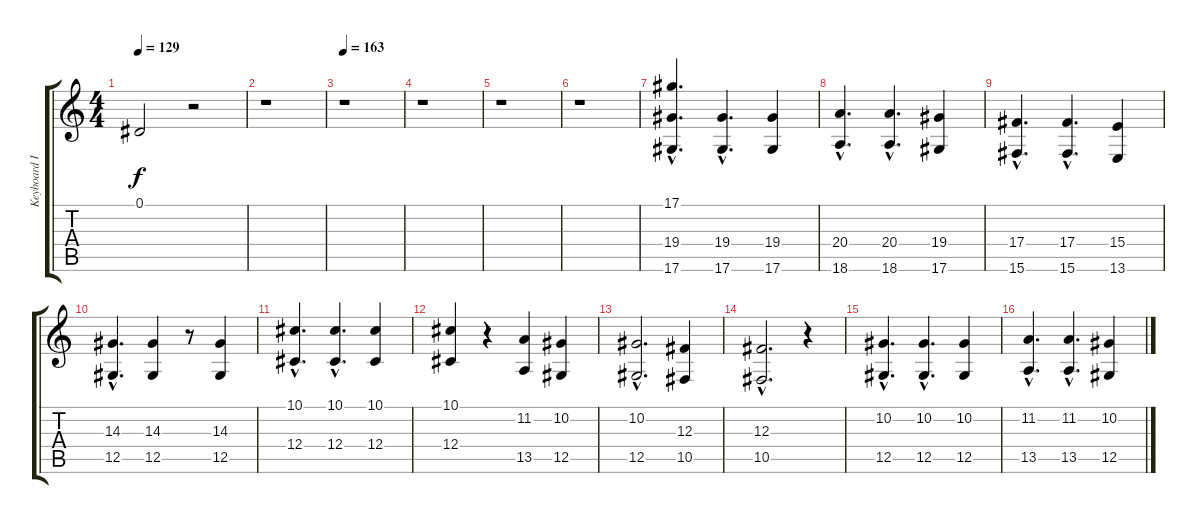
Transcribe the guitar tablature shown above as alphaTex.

\track ("Keyboard II" "Keyboard I") {instrument lead1square}
\staff {score tabs}
\tuning (Eb4 Bb3 Gb3 Db3 Ab2 Eb2) {hide}
\ts (4 4)
\tempo 129
\clef g2
\ks c
0.1.2{dy f} r.2 |
r.1 |
\tempo 163
r.1 |
r.1 |
r.1 |
r.1 |
(17.1 19.4{hac} 17.6{hac}).4{d volume 16 balance 8} (19.4{hac} 17.6{hac}).4{d} (19.4 17.6).4 |
(20.4{hac} 18.6{hac}).4{d} (20.4{hac} 18.6{hac}).4{d} (19.4 17.6).4 |
(17.4{hac} 15.6{hac}).4{d} (17.4{hac} 15.6{hac}).4{d} (15.4 13.6).4 |
(14.3{hac} 12.5{hac}).4{d} (14.3 12.5).4 r.8 (14.3 12.5).4 |
(10.1{hac} 12.4{hac}).4{d} (10.1{hac} 12.4{hac}).4{d} (10.1 12.4).4 |
(10.1 12.4).4 r.4 (11.2 13.5).4 (10.2 12.5).4 |
(10.2{hac} 12.5{hac}).2{d} (12.3 10.5).4 |
(12.3{hac} 10.5{hac}).2{d} r.4 |
(10.2{hac} 12.5{hac}).4{d} (10.2{hac} 12.5{hac}).4{d} (10.2 12.5).4 |
(11.2{hac} 13.5{hac}).4{d} (11.2{hac} 13.5{hac}).4{d} (10.2 12.5).4
